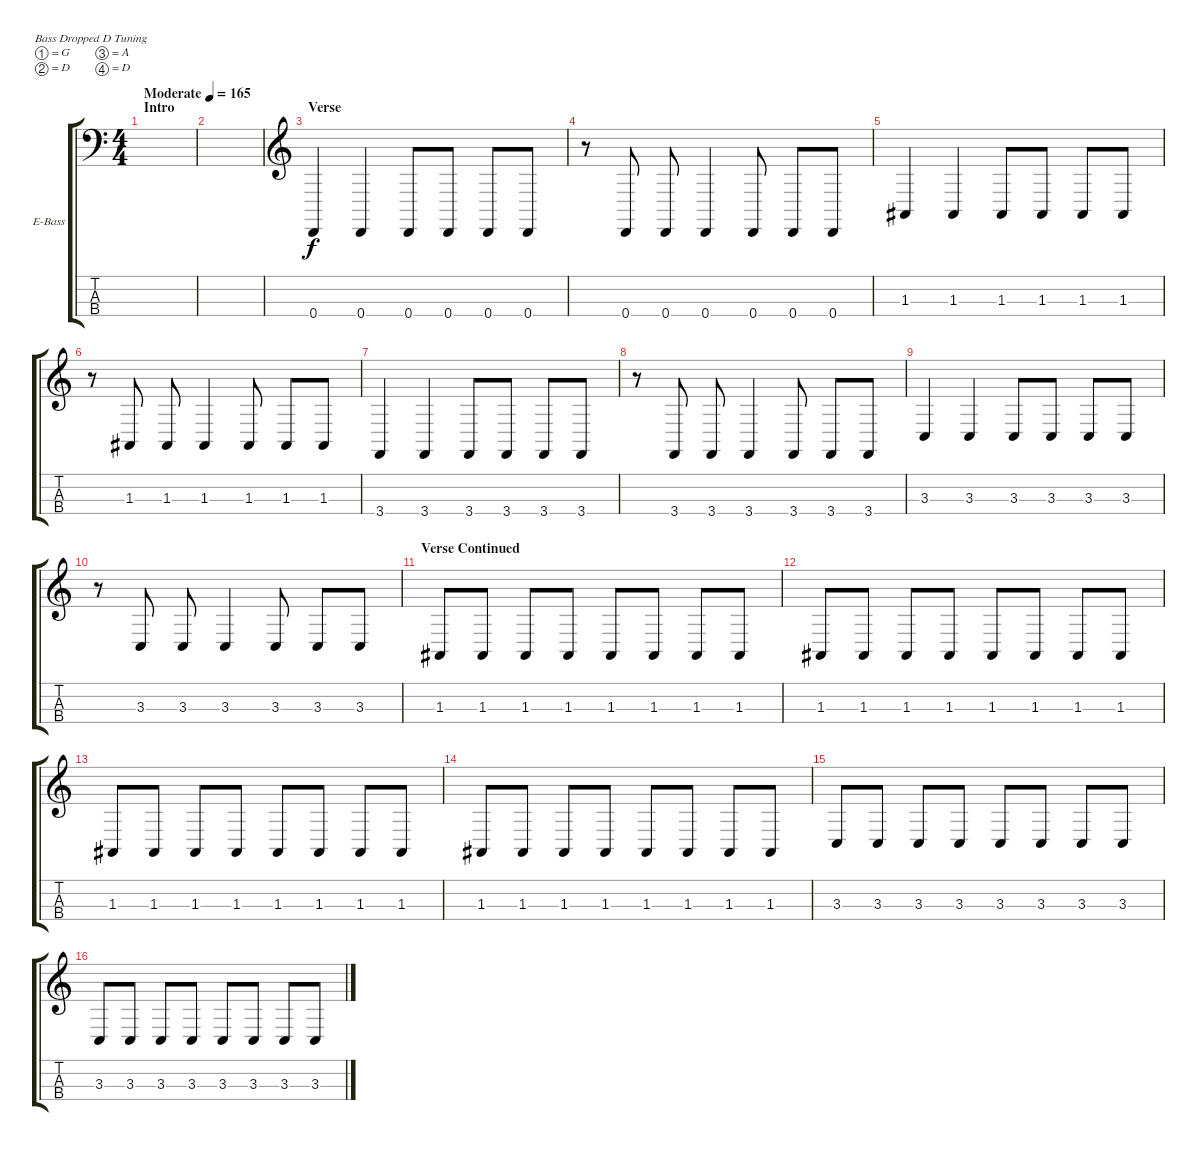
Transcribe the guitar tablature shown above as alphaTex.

\bracketExtendMode groupsimilarinstruments
\firstSystemTrackNameOrientation horizontal
\otherSystemsTrackNameOrientation horizontal
\track ("Brian White" "E-Bass") {instrument electricbassfinger}
\staff {score tabs}
\tuning (G2 D2 A1 D1)
\ts (4 4)
\beaming (8 2 2 2 2)
\section ("" "Intro")
\tempo (165 "Moderate")
\clef f4
\scale
0.487395
\ks c
|
\scale
0.256303 |
\section ("" "Verse")
\clef g2
\scale
0.256303 0.4.4 0.4.4 0.4.8 0.4.8 0.4.8 0.4.8 |
\scale
0.333333 r.8 0.4.8 0.4.8 0.4.4 0.4.8 0.4.8 0.4.8 |
\scale
0.333333 1.3.4 1.3.4 1.3.8 1.3.8 1.3.8 1.3.8 |
\scale
0.333333 r.8 1.3.8 1.3.8 1.3.4 1.3.8 1.3.8 1.3.8 |
\scale
0.333333 3.4.4 3.4.4 3.4.8 3.4.8 3.4.8 3.4.8 |
\scale
0.333333 r.8 3.4.8 3.4.8 3.4.4 3.4.8 3.4.8 3.4.8 |
\scale
0.333333 3.3.4 3.3.4 3.3.8 3.3.8 3.3.8 3.3.8 |
\scale
0.333333 r.8 3.3.8 3.3.8 3.3.4 3.3.8 3.3.8 3.3.8 |
\section ("" "Verse Continued")
\scale
0.333333 1.3.8 1.3.8 1.3.8 1.3.8 1.3.8 1.3.8 1.3.8 1.3.8 |
\scale
0.333333 1.3.8 1.3.8 1.3.8 1.3.8 1.3.8 1.3.8 1.3.8 1.3.8 |
\scale
0.333333 1.3.8 1.3.8 1.3.8 1.3.8 1.3.8 1.3.8 1.3.8 1.3.8 |
\scale
0.333333 1.3.8 1.3.8 1.3.8 1.3.8 1.3.8 1.3.8 1.3.8 1.3.8 |
\scale
0.333333 3.3.8 3.3.8 3.3.8 3.3.8 3.3.8 3.3.8 3.3.8 3.3.8 |
\scale
0.333333 3.3.8 3.3.8 3.3.8 3.3.8 3.3.8 3.3.8 3.3.8 3.3.8
